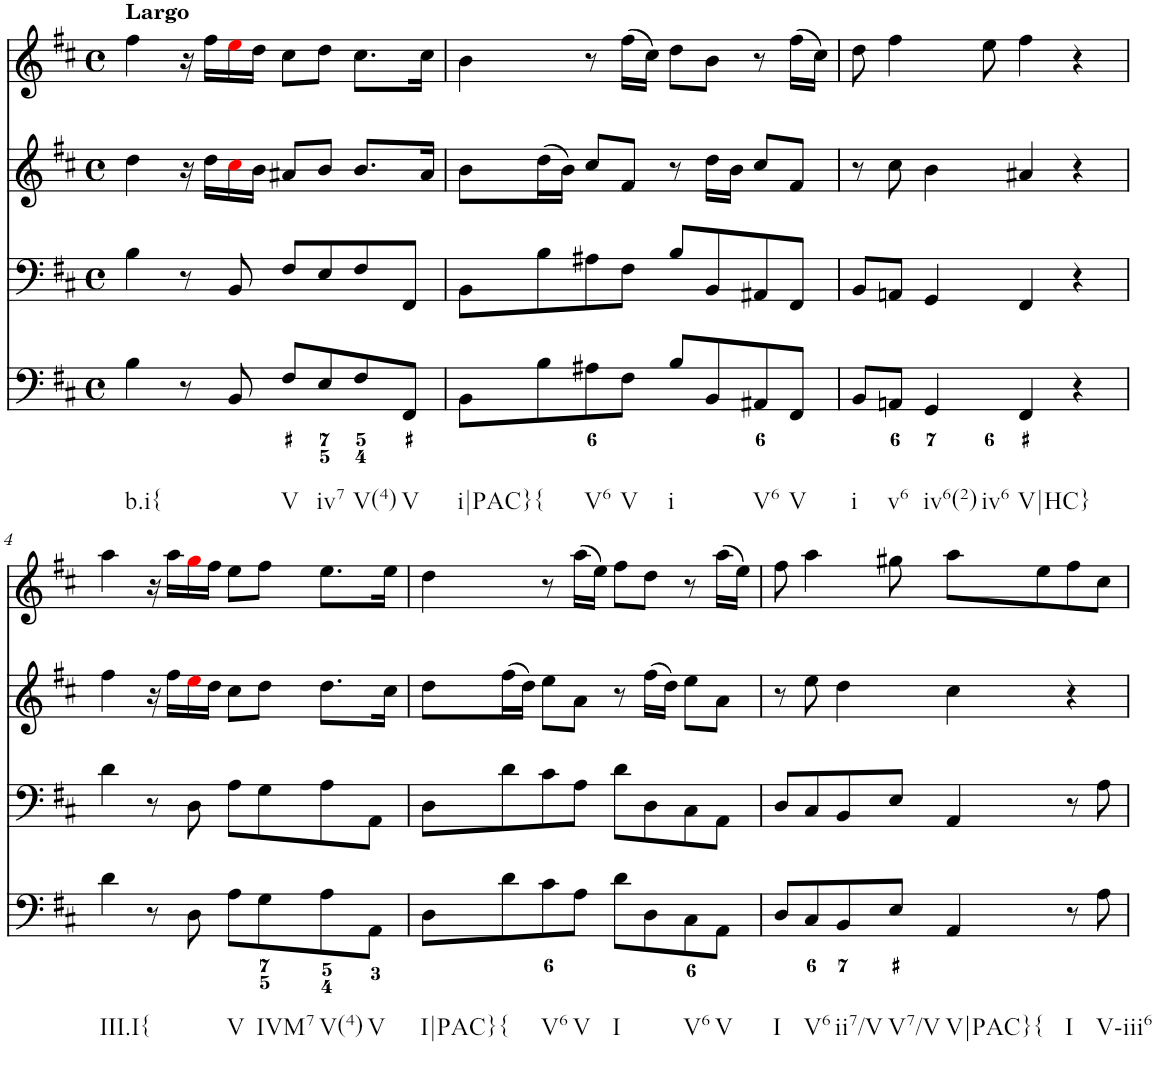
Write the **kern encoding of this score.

**kern	**kern	**kern	**kern
*part4	*part3	*part2	*part1
*staff4	*staff3	*staff2	*staff1
*I"Piano	*I"Piano	*I"Piano	*I"Piano
*I'Pno	*I'Pno	*I'Pno	*I'Pno
*clefF4	*clefF4	*clefG2	*clefG2
*k[f#c#]	*k[f#c#]	*k[f#c#]	*k[f#c#]
*b:	*b:	*b:	*b:
*M4/4	*M4/4	*M4/4	*M4/4
*met(c)	*met(c)	*met(c)	*met(c)
=1	=1	=1	=1
!	!	!	!LO:TX:a:B:t=Largo
!LO:TX:b:t=b.i{	!	!	!
4B\	4B\	4dd\	4ff#\
8r	8r	16r	16r
.	.	16dd\LL	16ff#\LL
8BB/	8BB/	16cc#i\	16eei\
.	.	16b\JJ	16dd\JJ
!LO:TX:b:t=V	!	!	!
8F#/L	8F#/L	8a#X/L	8cc#\L
!LO:TX:b:t=iv7	!	!	!
8E/	8E/	8b/J	8dd\J
!LO:TX:b:t=V(4)	!	!	!
8F#/	8F#/	8.b/L	8.cc#\L
!LO:TX:b:t=V	!	!	!
8FF#/J	8FF#/J	.	.
.	.	16a#/Jk	16cc#\Jk
=2	=2	=2	=2
!LO:TX:b:t=i|PAC}	!	!	!
8BB\L	8BB\L	8b\L	4b\
!LO:TX:b:t={	!	!	!
8B\	8B\	(16dd\L	.
.	.	16b\JJ)	.
!LO:TX:b:t=V6	!	!	!
8A#X\	8A#X\	8cc#/L	8r
!LO:TX:b:t=V	!	!	!
8F#\J	8F#\J	8f#/J	(16ff#\LL
.	.	.	16cc#\JJ)
!LO:TX:b:t=i	!	!	!
8B/L	8B/L	8r	8dd\L
8BB/	8BB/	16dd\LL	8b\J
.	.	16b\JJ	.
!LO:TX:b:t=V6	!	!	!
8AA#X/	8AA#X/	8cc#/L	8r
!LO:TX:b:t=V	!	!	!
8FF#/J	8FF#/J	8f#/J	(16ff#\LL
.	.	.	16cc#\JJ)
=3	=3	=3	=3
!LO:TX:b:t=i	!	!	!
8BB/L	8BB/L	8r	8dd\
!LO:TX:b:t=v6	!	!	!
8AAn/J	8AAn/J	8cc#\	4ff#\
!LO:TX:b:t=iv6(2)	!	!	!
!LO:TX:b:t=iv6	!	!	!
4GG/	4GG/	4b\	.
.	.	.	8ee\
!LO:TX:b:t=V|HC}	!	!	!
4FF#/	4FF#/	4a#X/	4ff#\
4r	4r	4r	4r
!!LO:LB:g=z
=4	=4	=4	=4
!LO:TX:b:t=III.I{	!	!	!
4d\	4d\	4ff#\	4aa\
8r	8r	16r	16r
.	.	16ff#\LL	16aa\LL
8D\	8D\	16eei\	16ggi\
.	.	16dd\JJ	16ff#\JJ
!LO:TX:b:t=V	!	!	!
8A\L	8A\L	8cc#\L	8ee\L
!LO:TX:b:t=IVM7	!	!	!
8G\	8G\	8dd\J	8ff#\J
!LO:TX:b:t=V(4)	!	!	!
8A\	8A\	8.dd\L	8.ee\L
!LO:TX:b:t=V	!	!	!
8AA\J	8AA\J	.	.
.	.	16cc#\Jk	16ee\Jk
=5	=5	=5	=5
!LO:TX:b:t=I|PAC}	!	!	!
8D\L	8D\L	8dd\L	4dd\
!LO:TX:b:t={	!	!	!
8d\	8d\	(16ff#\L	.
.	.	16dd\JJ)	.
!LO:TX:b:t=V6	!	!	!
8c#\	8c#\	8ee\L	8r
!LO:TX:b:t=V	!	!	!
8A\J	8A\J	8a\J	(16aa\LL
.	.	.	16ee\JJ)
!LO:TX:b:t=I	!	!	!
8d\L	8d\L	8r	8ff#\L
8D\	8D\	(16ff#\LL	8dd\J
.	.	16dd\JJ)	.
!LO:TX:b:t=V6	!	!	!
8C#\	8C#\	8ee\L	8r
!LO:TX:b:t=V	!	!	!
8AA\J	8AA\J	8a\J	(16aa\LL
.	.	.	16ee\JJ)
=6	=6	=6	=6
!LO:TX:b:t=I	!	!	!
8D/L	8D/L	8r	8ff#\
!LO:TX:b:t=V6	!	!	!
8C#/	8C#/	8ee\	4aa\
!LO:TX:b:t=ii7/V	!	!	!
8BB/	8BB/	4dd\	.
!LO:TX:b:t=V7/V	!	!	!
8E/J	8E/J	.	8gg#X\
!LO:TX:b:t=V|PAC}	!	!	!
!LO:TX:b:t={	!	!	!
4AA/	4AA/	4cc#\	8aa\L
.	.	.	8ee\
!LO:TX:b:t=I	!	!	!
8r	8r	4r	8ff#\
!LO:TX:b:t=V-iii6	!	!	!
8A\	8A\	.	8cc#\J
=	=	=	=
*-	*-	*-	*-
